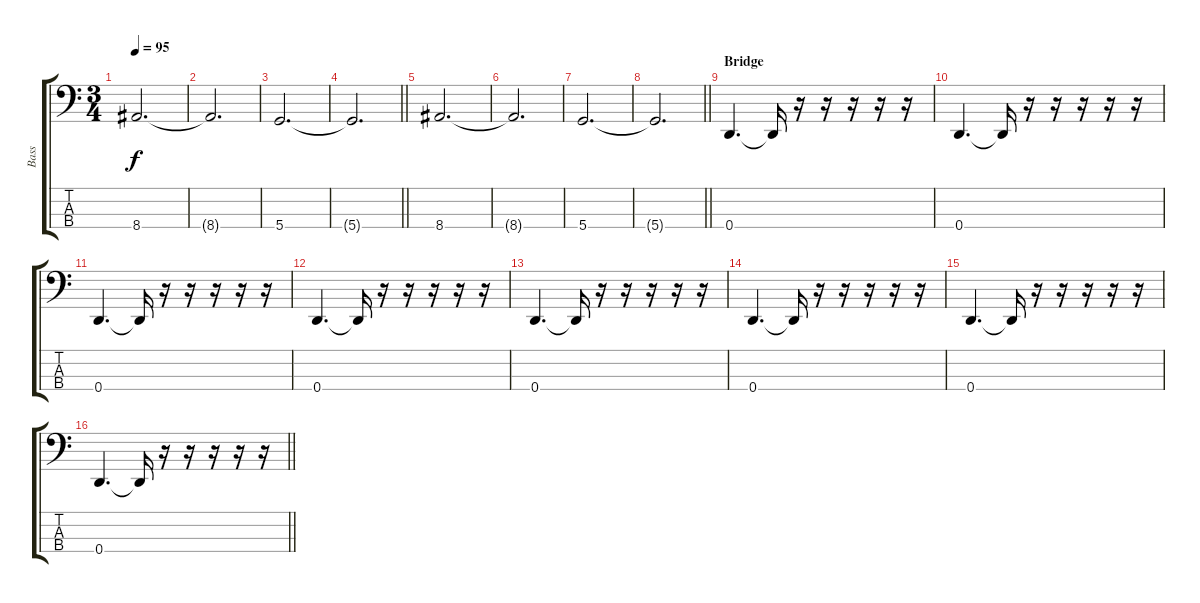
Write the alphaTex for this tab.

\track ("Bass" "Bass") {instrument electricbassfinger}
\staff {score tabs}
\tuning (G2 D2 A1 D1) {hide}
\ts (3 4)
\tempo 95
\clef f4
\ks c
8.4.2{d dy f} |
8.4{t}.2{d} |
5.4.2{d} |
\barLineRight lightlight
5.4{t}.2{d} |
8.4.2{d} |
8.4{t}.2{d} |
5.4.2{d} |
\barLineRight lightlight
5.4{t}.2{d} |
\section ("" "Bridge")
0.4.4{d} 0.4{t}.16 r.16 r.16 r.16 r.16 r.16 |
0.4.4{d} 0.4{t}.16 r.16 r.16 r.16 r.16 r.16 |
0.4.4{d} 0.4{t}.16 r.16 r.16 r.16 r.16 r.16 |
0.4.4{d} 0.4{t}.16 r.16 r.16 r.16 r.16 r.16 |
0.4.4{d} 0.4{t}.16 r.16 r.16 r.16 r.16 r.16 |
0.4.4{d} 0.4{t}.16 r.16 r.16 r.16 r.16 r.16 |
0.4.4{d} 0.4{t}.16 r.16 r.16 r.16 r.16 r.16 |
\barLineRight lightlight
0.4.4{d} 0.4{t}.16 r.16 r.16 r.16 r.16 r.16
